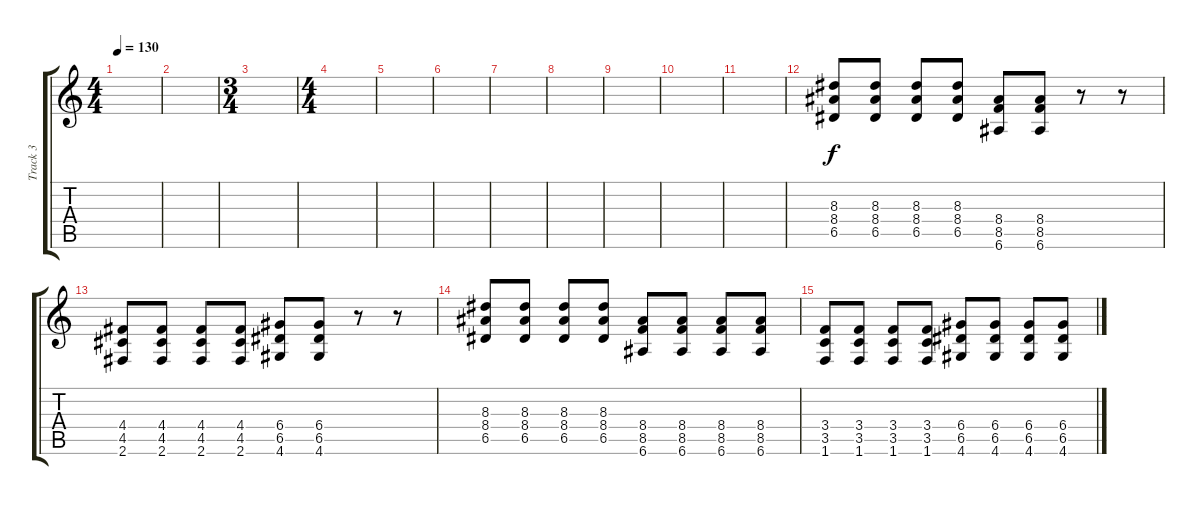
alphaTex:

\track ("Track 3" "Track 3") {instrument distortionguitar}
\staff {score tabs}
\tuning (E4 B3 G3 D3 A2 E2) {hide}
\ts (4 4)
\tempo 130
\clef g2
\ks c
|
|
\ts (3 4)
|
\ts (4 4)
|
|
|
|
|
|
|
|
(8.3 8.4 6.5).8 (8.3 8.4 6.5).8 (8.3 8.4 6.5).8 (8.3 8.4 6.5).8 (8.4 8.5 6.6).8 (8.4 8.5 6.6).8 r.8 r.8 |
(4.4 4.5 2.6).8 (4.4 4.5 2.6).8 (4.4 4.5 2.6).8 (4.4 4.5 2.6).8 (6.4 6.5 4.6).8 (6.4 6.5 4.6).8 r.8 r.8 |
(8.3 8.4 6.5).8 (8.3 8.4 6.5).8 (8.3 8.4 6.5).8 (8.3 8.4 6.5).8 (8.4 8.5 6.6).8 (8.4 8.5 6.6).8 (8.4 8.5 6.6).8 (8.4 8.5 6.6).8 |
(3.4 3.5 1.6).8 (3.4 3.5 1.6).8 (3.4 3.5 1.6).8 (3.4 3.5 1.6).8 (6.4 6.5 4.6).8 (6.4 6.5 4.6).8 (6.4 6.5 4.6).8 (6.4 6.5 4.6).8
